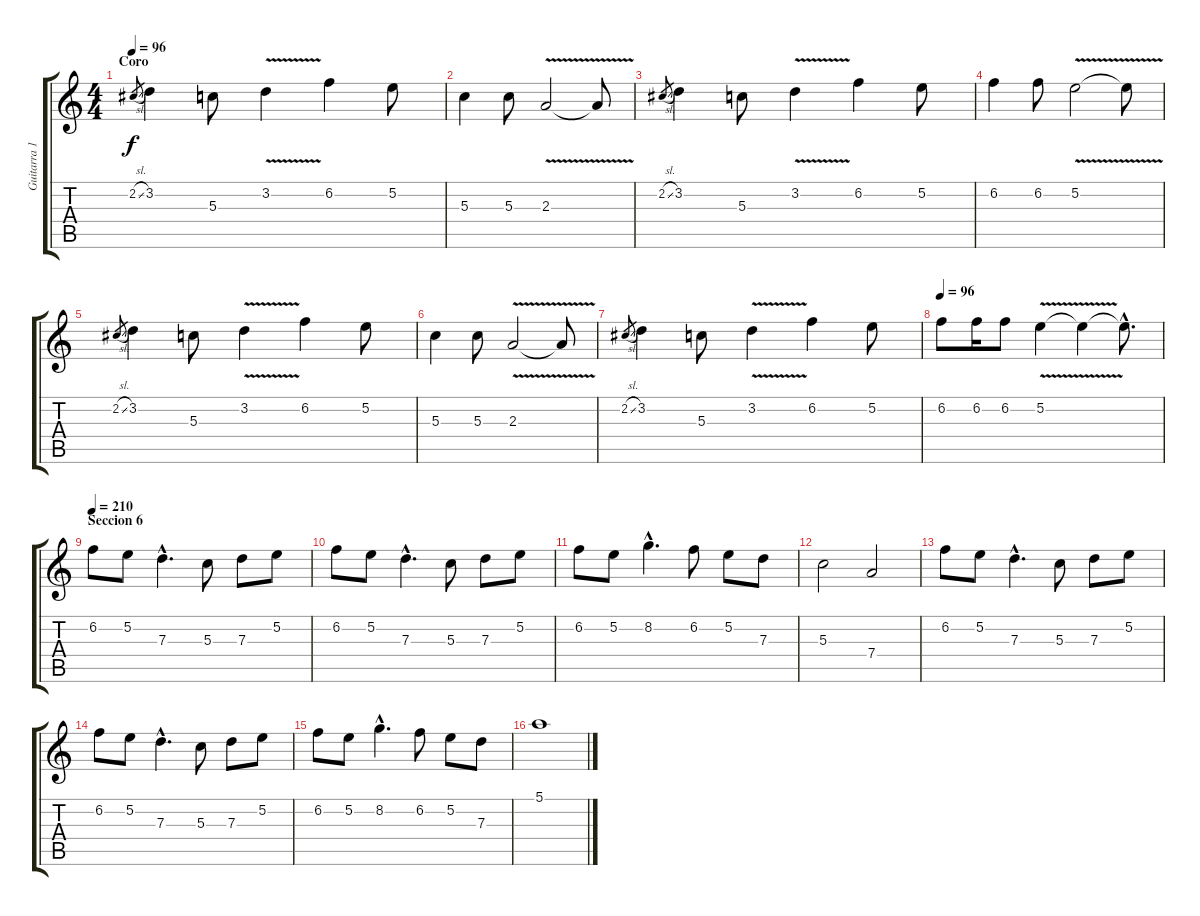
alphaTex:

\track ("Guitarra 1" "Guitarra 1") {instrument acousticguitarnylon}
\staff {score tabs}
\tuning (E4 B3 G3 D3 A2 E2) {hide}
\ts (4 4)
\section ("" "Coro")
\tempo 96
\clef g2
\ks c
2.2{sl}.8{gr dy f} 3.2.4{volume 10 balance 16 instrument distortionguitar} 5.3.8 3.2{v}.4 6.2.4 5.2.8 |
5.3.4 5.3.8 2.3{v}.2 2.3{t}.8 |
2.2{sl}.8{gr} 3.2.4 5.3.8 3.2{v}.4 6.2.4 5.2.8 |
6.2.4 6.2.8 5.2{v}.2 5.2{t}.8 |
2.2{sl}.8{gr} 3.2.4 5.3.8 3.2{v}.4 6.2.4 5.2.8 |
5.3.4 5.3.8 2.3{v}.2 2.3{t}.8 |
2.2{sl}.8{gr} 3.2.4 5.3.8 3.2{v}.4 6.2.4 5.2.8 |
\tempo 96
6.2.8{volume 11 balance 16 instrument distortionguitar} 6.2.16 6.2.8 5.2{v}.4 5.2{t}.4 5.2{hac t}.8{d} |
\section ("" "Seccion 6")
\tempo 210
6.2.8{volume 13 instrument distortionguitar} 5.2.8 7.3{hac}.4{d} 5.3.8 7.3.8 5.2.8 |
6.2.8 5.2.8 7.3{hac}.4{d} 5.3.8 7.3.8 5.2.8 |
6.2.8 5.2.8 8.2{hac}.4{d} 6.2.8 5.2.8 7.3.8 |
5.3.2 7.4.2 |
6.2.8 5.2.8 7.3{hac}.4{d} 5.3.8 7.3.8 5.2.8 |
6.2.8 5.2.8 7.3{hac}.4{d} 5.3.8 7.3.8 5.2.8 |
6.2.8 5.2.8 8.2{hac}.4{d} 6.2.8 5.2.8 7.3.8 |
5.1.1
